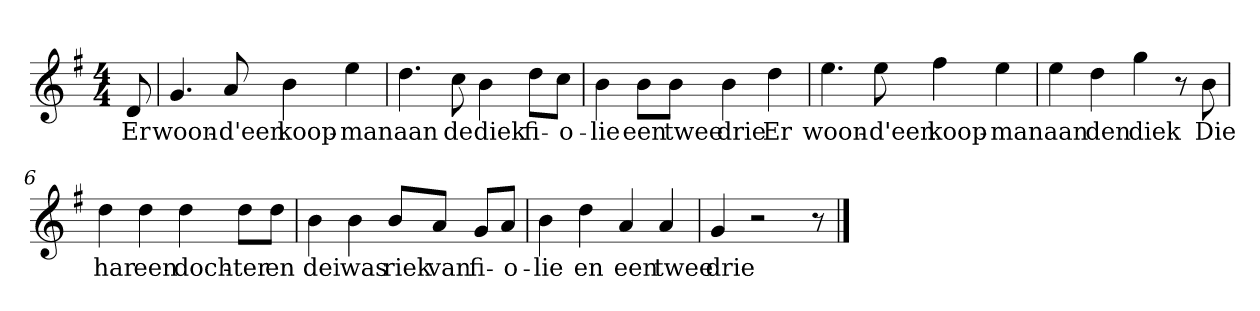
**kern	**text
*part1	*part1
*staff1	*staff1
*clefG2	*
*k[f#]	*
*G:	*
*M4/4	*
*MM120	*
=	=
8d	Er
=1	=1
4.g	woon-
8a	-d'een
4b	koop-
4ee	-man
=2	=2
4.dd	aan
8cc	de
4b	diek
8dd\L	fi-
8cc\J	-o-
=3	=3
4b	-lie
8b\L	een
8b\J	twee
4b	drie
4dd	Er
=4	=4
4.ee	woon-
8ee	-d'een
4ff#	koop-
4ee	-man
=5	=5
4ee	aan
4dd	den
4gg	diek
8r	.
8b	Die
=6	=6
4dd	har
4dd	een
4dd	doch-
8dd\L	-ter
8dd\J	en
=7	=7
4b	dei
4b	was
8b/L	riek
8a/J	van
8g/L	fi-
8a/J	-o-
=8	=8
4b	-lie
4dd	en
4a	een
4a	twee
=9	=9
4g	drie
2r	.
8r	.
==	==
*-	*-
